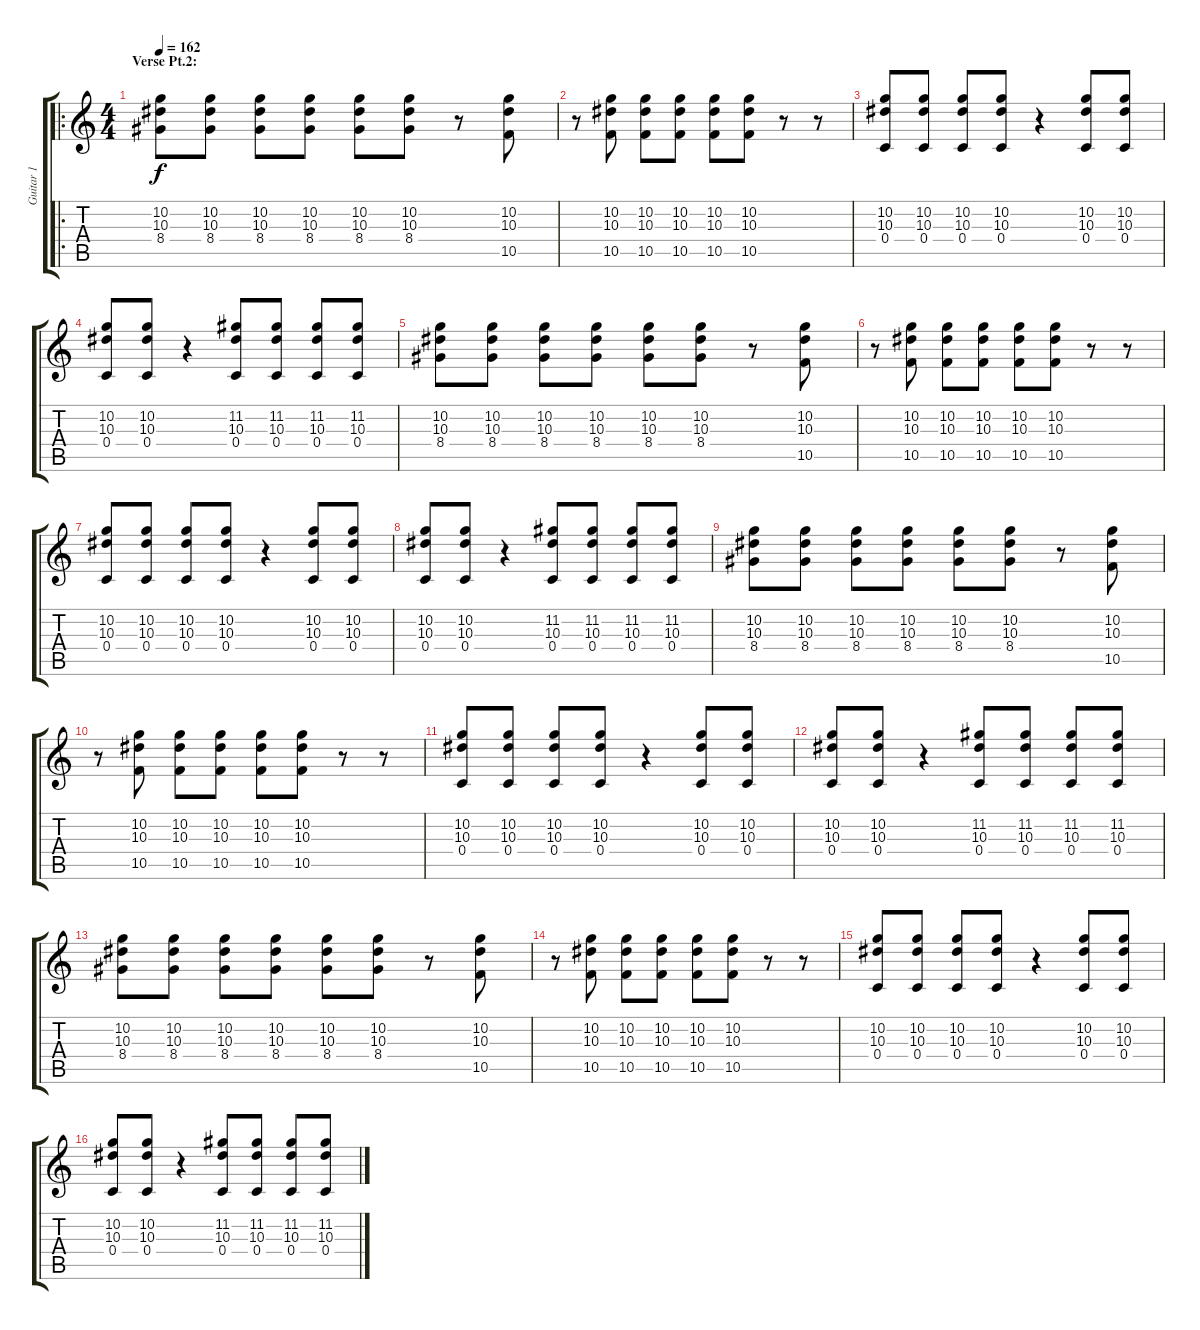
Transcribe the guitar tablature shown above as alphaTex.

\track ("Guitar 1" "Guitar 1") {instrument distortionguitar}
\staff {score tabs}
\tuning (D4 A3 F3 C3 G2 C2) {hide}
\ro
\ts (4 4)
\section ("" "Verse Pt.2:")
\tempo 162
\clef g2
\ks c
(10.2 10.3 8.4).8{dy f instrument distortionguitar} (10.2 10.3 8.4).8 (10.2 10.3 8.4).8 (10.2 10.3 8.4).8 (10.2 10.3 8.4).8 (10.2 10.3 8.4).8 r.8 (10.2 10.3 10.5).8 |
r.8 (10.2 10.3 10.5).8 (10.2 10.3 10.5).8 (10.2 10.3 10.5).8 (10.2 10.3 10.5).8 (10.2 10.3 10.5).8 r.8 r.8 |
(10.2 10.3 0.4).8 (10.2 10.3 0.4).8 (10.2 10.3 0.4).8 (10.2 10.3 0.4).8 r.4 (10.2 10.3 0.4).8 (10.2 10.3 0.4).8 |
(10.2 10.3 0.4).8 (10.2 10.3 0.4).8 r.4 (11.2 10.3 0.4).8 (11.2 10.3 0.4).8 (11.2 10.3 0.4).8 (11.2 10.3 0.4).8 |
(10.2 10.3 8.4).8{instrument distortionguitar} (10.2 10.3 8.4).8 (10.2 10.3 8.4).8 (10.2 10.3 8.4).8 (10.2 10.3 8.4).8 (10.2 10.3 8.4).8 r.8 (10.2 10.3 10.5).8 |
r.8 (10.2 10.3 10.5).8 (10.2 10.3 10.5).8 (10.2 10.3 10.5).8 (10.2 10.3 10.5).8 (10.2 10.3 10.5).8 r.8 r.8 |
(10.2 10.3 0.4).8 (10.2 10.3 0.4).8 (10.2 10.3 0.4).8 (10.2 10.3 0.4).8 r.4 (10.2 10.3 0.4).8 (10.2 10.3 0.4).8 |
(10.2 10.3 0.4).8 (10.2 10.3 0.4).8 r.4 (11.2 10.3 0.4).8 (11.2 10.3 0.4).8 (11.2 10.3 0.4).8 (11.2 10.3 0.4).8 |
(10.2 10.3 8.4).8{instrument distortionguitar} (10.2 10.3 8.4).8 (10.2 10.3 8.4).8 (10.2 10.3 8.4).8 (10.2 10.3 8.4).8 (10.2 10.3 8.4).8 r.8 (10.2 10.3 10.5).8 |
r.8 (10.2 10.3 10.5).8 (10.2 10.3 10.5).8 (10.2 10.3 10.5).8 (10.2 10.3 10.5).8 (10.2 10.3 10.5).8 r.8 r.8 |
(10.2 10.3 0.4).8 (10.2 10.3 0.4).8 (10.2 10.3 0.4).8 (10.2 10.3 0.4).8 r.4 (10.2 10.3 0.4).8 (10.2 10.3 0.4).8 |
(10.2 10.3 0.4).8 (10.2 10.3 0.4).8 r.4 (11.2 10.3 0.4).8 (11.2 10.3 0.4).8 (11.2 10.3 0.4).8 (11.2 10.3 0.4).8 |
(10.2 10.3 8.4).8{instrument distortionguitar} (10.2 10.3 8.4).8 (10.2 10.3 8.4).8 (10.2 10.3 8.4).8 (10.2 10.3 8.4).8 (10.2 10.3 8.4).8 r.8 (10.2 10.3 10.5).8 |
r.8 (10.2 10.3 10.5).8 (10.2 10.3 10.5).8 (10.2 10.3 10.5).8 (10.2 10.3 10.5).8 (10.2 10.3 10.5).8 r.8 r.8 |
(10.2 10.3 0.4).8 (10.2 10.3 0.4).8 (10.2 10.3 0.4).8 (10.2 10.3 0.4).8 r.4 (10.2 10.3 0.4).8 (10.2 10.3 0.4).8 |
(10.2 10.3 0.4).8 (10.2 10.3 0.4).8 r.4 (11.2 10.3 0.4).8 (11.2 10.3 0.4).8 (11.2 10.3 0.4).8 (11.2 10.3 0.4).8
